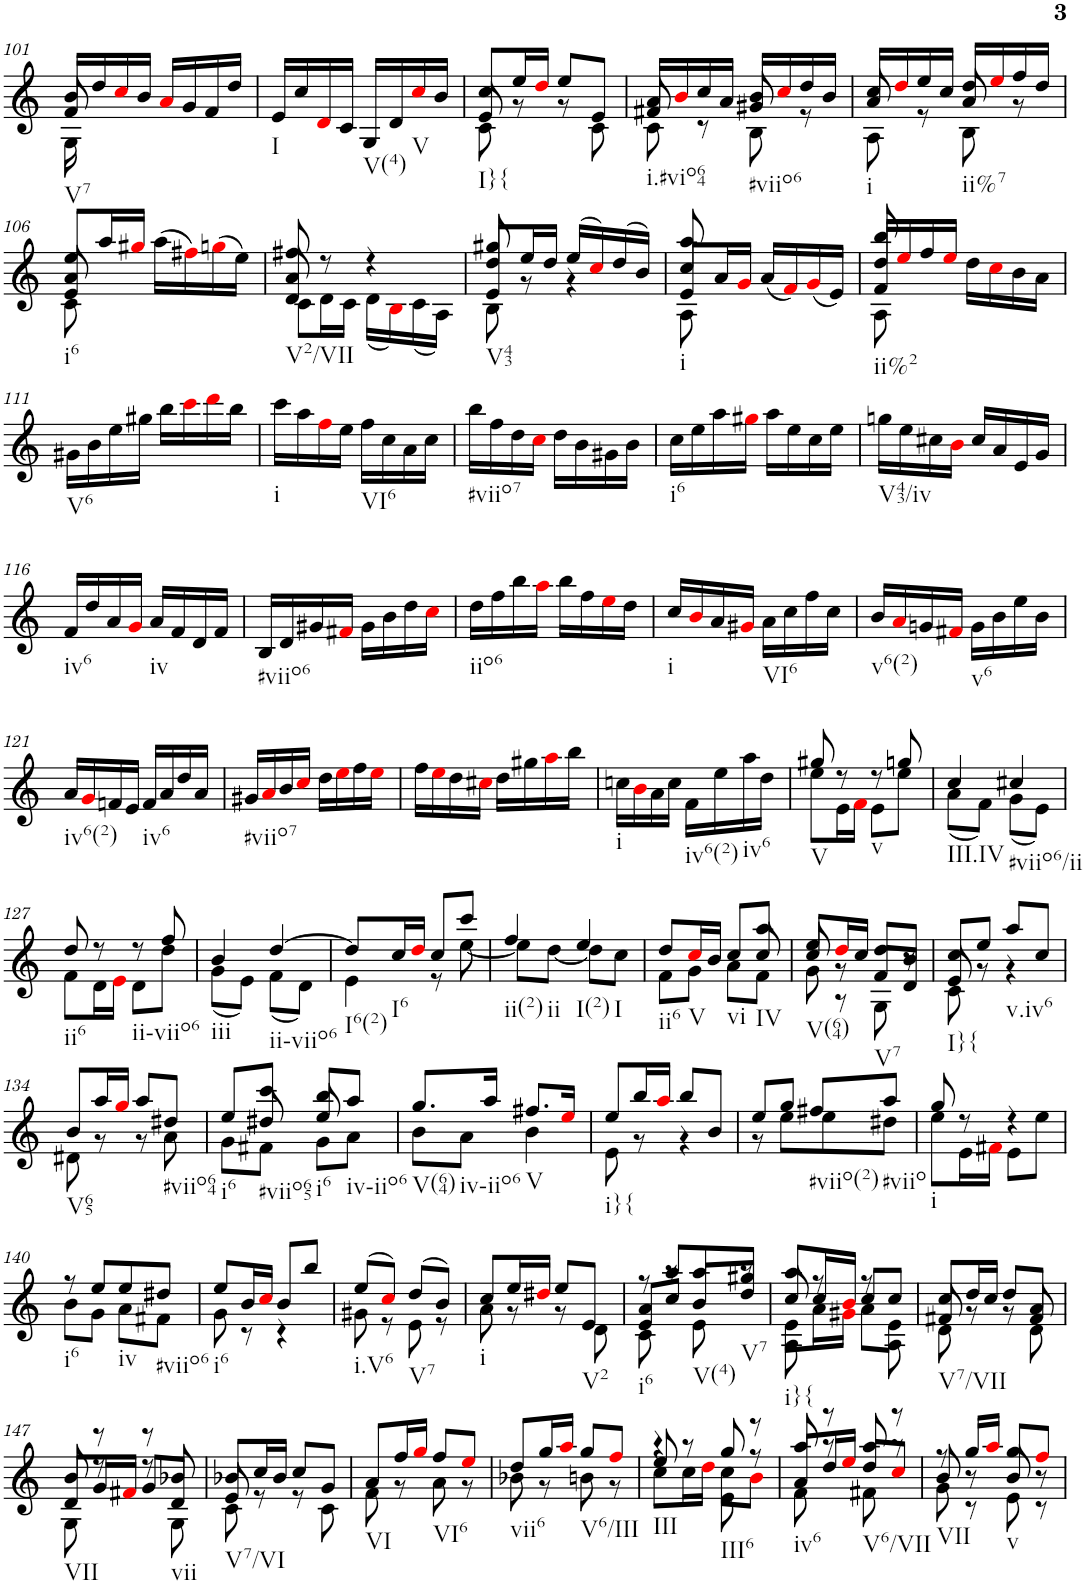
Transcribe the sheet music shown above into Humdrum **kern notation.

**kern
*part1
*staff1
*I"Violin
*I'Vln.
!!LO:PB:g=z
*clefG2
*k[]
*M2/4
=101
*^
*	*^
!LO:TX:b:t=V7	!	!
16b/LL	16G\	8f/
16dd/	4..ryy	.
16cci/	.	4.ryy
16b/JJ	.	.
16ai/LL	.	.
16g/	.	.
16f/	.	.
16dd/JJ	.	.
*v	*v	*v
=102
!LO:TX:b:t=I
16e/LL
16cc/
16di/
16c/JJ
!LO:TX:b:t=V(4)
16G/LL
16d/
!LO:TX:b:t=V
16cci/
16b/JJ
=103
*^
*	*^
!LO:TX:b:t=I}{	!	!
8cc/L	8c\	8e/
16ee/L	8r	4.ryy
16ddi/JJ	.	.
8ee/L	8r	.
8e/J	8c\	.
=104	=104	=104
!LO:TX:b:t=i.#vio64	!	!
16a/LL	8c\	8f#X/
16bi/	.	.
16cc/	8ryy	8r
16a/JJ	.	.
!LO:TX:b:t=#viio6	!	!
16b/LL	8B\	8g#X/
16cci/	.	.
16dd/	8ryy	8r
16b/JJ	.	.
=105	=105	=105
!LO:TX:b:t=i	!	!
16cc/LL	8A\	8a/
16ddi/	.	.
16ee/	8ryy	8r
16cc/JJ	.	.
!LO:TX:b:t=ii%7	!	!
16dd/LL	8B\	8a/
16eei/	.	.
16ff/	8ryy	8r
16dd/JJ	.	.
!!LO:LB:g=z	!!	!!
=106	=106	=106
!LO:TX:b:t=i6	!	!
8ee/L	8c\	8e/ 8a/
16aa/L	4.ryy	4.ryy
16gg#Xi/JJ	.	.
(16aa\LL	.	.
16ff#Xi\)	.	.
(16ggni\	.	.
16ee\JJ)	.	.
=107	=107	=107
!LO:TX:b:t=V2/VII	!	!
8ff#X/	8c\L	8d/ 8a/
8r	16d\L	4.ryy
.	16c\JJ	.
4r	(16d\LL	.
.	16Bi\)	.
.	(16c\	.
.	16A\JJ)	.
=108	=108	=108
!LO:TX:b:t=V43	!	!
8dd/L	8B\	8e/ 8gg#X/
16ee/L	8r	4.ryy
16dd/JJ	.	.
(16ee/LL	4r	.
16cci/)	.	.
(16dd/	.	.
16b/JJ)	.	.
=109	=109	=109
!LO:TX:b:t=i	!	!
8e/L	8A\	8cc/ 8aa/
16a/L	4.ryy	4.ryy
16gi/JJ	.	.
(16a/LL	.	.
16fi/)	.	.
(16gi/	.	.
16e/JJ)	.	.
=110	=110	=110
!LO:TX:b:t=ii%2	!	!
16dd/LL	8A\	8f/ 8bb/
16eei/	.	.
16ff/	4.ryy	4.ryy
16eei/JJ	.	.
16dd\LL	.	.
16cci\	.	.
16b\	.	.
16a\JJ	.	.
*v	*v	*v
!!LO:LB:g=z
=111
!LO:TX:b:t=V6
16g#X\LL
16b\
16ee\
16gg#X\JJ
16bb\LL
16ccci\
16dddi\
16bb\JJ
=112
!LO:TX:b:t=i
16ccc\LL
16aa\
16ffi\
16ee\JJ
!LO:TX:b:t=VI6
16ff\LL
16cc\
16a\
16cc\JJ
=113
!LO:TX:b:t=#viio7
16bb\LL
16ff\
16dd\
16cci\JJ
16dd\LL
16b\
16g#X\
16b\JJ
=114
!LO:TX:b:t=i6
16cc\LL
16ee\
16aa\
16gg#Xi\JJ
16aa\LL
16ee\
16cc\
16ee\JJ
=115
!LO:TX:b:t=V43/iv
16ggn\LL
16ee\
16cc#X\
16bi\JJ
16cc#/LL
16a/
16e/
16g/JJ
!!LO:LB:g=z
=116
!LO:TX:b:t=iv6
16f/LL
16dd/
16a/
16gi/JJ
!LO:TX:b:t=iv
16a/LL
16f/
16d/
16f/JJ
=117
!LO:TX:b:t=#viio6
16B/LL
16d/
16g#X/
16f#Xi/JJ
16g#\LL
16b\
16dd\
16cci\JJ
=118
!LO:TX:b:t=iio6
16dd\LL
16ff\
16bb\
16aai\JJ
16bb\LL
16ff\
16eei\
16dd\JJ
=119
!LO:TX:b:t=i
16cc/LL
16bi/
16a/
16g#Xi/JJ
!LO:TX:b:t=VI6
16a\LL
16cc\
16ff\
16cc\JJ
=120
!LO:TX:b:t=v6(2)
16b/LL
16ai/
16gn/
16f#Xi/JJ
!LO:TX:b:t=v6
16g\LL
16b\
16ee\
16b\JJ
!!LO:LB:g=z
=121
!LO:TX:b:t=iv6(2)
16a/LL
16gi/
16fn/
16e/JJ
!LO:TX:b:t=iv6
16f/LL
16a/
16dd/
16a/JJ
=122
!LO:TX:b:t=#viio7
16g#X/LL
16ai/
16b/
16cci/JJ
16dd\LL
16eei\
16ff\
16eei\JJ
=123
16ff\LL
16eei\
16dd\
16cc#Xi\JJ
16dd\LL
16gg#X\
16aai\
16bb\JJ
=124
!LO:TX:b:t=i
16ccn\LL
16bi\
16a\
16cc\JJ
!LO:TX:b:t=iv6(2)
16f\LL
16ee\
!LO:TX:b:t=iv6
16aa\
16dd\JJ
=125
*^
!LO:TX:b:t=V	!
8gg#X/	8ee\L
8r	16e\L
.	16fi\JJ
!LO:TX:b:t=v	!
8r	8e\L
8ggn/	8ee\J
=126	=126
!LO:TX:b:t=III.IV	!
4cc/	(8a\L
.	8f\J)
!LO:TX:b:t=#viio6/ii	!
4cc#X/	(8g\L
.	8e\J)
!!LO:LB:g=z	!!
=127	=127
!LO:TX:b:t=ii6	!
8dd/	8f\L
8r	16d\L
.	16ei\JJ
!LO:TX:b:t=ii-viio6	!
8r	8d\L
8ff/	8dd\J
=128	=128
!LO:TX:b:t=iii	!
4b/	(8g\L
.	8e\J)
!LO:TX:b:t=ii-viio6	!
[4dd/	(8f\L
.	8d\J)
=129	=129
!LO:TX:b:t=I6(2)	!
8dd/L]	4e\
!LO:TX:b:t=I6	!
16cc/L	.
16ddi/JJ	.
8cc/L	8r
8ccc/J	[8ee\
=130	=130
!LO:TX:b:t=ii(2)	!
!LO:TX:b:t=ii	!
4ff/	8ee\L]
.	[8dd\J
!LO:TX:b:t=I(2)	!
!LO:TX:b:t=I	!
4ee/	8dd\L]
.	8cc\J
=131	=131
*	*^
!LO:TX:b:t=ii6	!	!
8dd/L	8f\L	4.ryy
!LO:TX:b:t=V	!	!
16cci/L	8g\J	.
16b/JJ	.	.
!LO:TX:b:t=vi	!	!
8cc/L	8a\L	.
!LO:TX:b:t=IV	!	!
8aa/J	8f\J	8cc/
=132	=132	=132
!LO:TX:b:t=V(64)	!	!
8ee/L	8g\	8cc/
16ddi/L	8r	8r
16cc/JJ	.	.
!LO:TX:b:t=V7	!	!
8dd/L	8G\	8f/L
8b/J	8r	8d/J
=133	=133	=133
!LO:TX:b:t=I}{	!	!
8cc/L	8c\	8e/
8ee/J	8r	4.ryy
!LO:TX:b:t=v.iv6	!	!
8aa/L	4r	.
8cc/J	.	.
*	*v	*v
!!LO:LB:g=z
=134	=134
!LO:TX:b:t=V65	!
8b/L	8d#X\
16aa/L	8r
16ggi/JJ	.
8aa/L	8r
!LO:TX:b:t=#viio64	!
8dd#X/J	8a\
=135	=135
*	*^
!LO:TX:b:t=i6	!	!
8ee/L	8g\L	8ryy
!LO:TX:b:t=#viio65	!	!
8ccc/J	8f#X\J	8dd#X/
!LO:TX:b:t=i6	!	!
8bb/L	8g\L	8ee/
!LO:TX:b:t=iv-iio6	!	!
8aa/J	8a\J	8ryy
=136	=136	=136
!LO:TX:b:t=V(64)	!	!
!LO:TX:b:t=iv-iio6	!	!
*	*v	*v
8.gg/L	8b\L
.	8a\J
16aa/Jk	.
!LO:TX:b:t=V	!
8.ff#X/L	4b\
16eei/Jk	.
=137	=137
!LO:TX:b:t=i}{	!
8ee/L	8e\
16bb/L	8r
16aai/JJ	.
8bb/L	4r
8b/J	.
=138	=138
8ee/L	8r
8gg/J	8ee\L
!LO:TX:b:t=#viio(2)	!
8ff#X/L	8ee\
!LO:TX:b:t=#viio	!
8aa/J	8dd#X\J
=139	=139
!LO:TX:b:t=i	!
8gg/	8ee\L
8r	16e\L
.	16f#Xi\JJ
4r	8e\L
.	8ee\J
!!LO:LB:g=z	!!
=140	=140
!LO:TX:b:t=i6	!
8r	8b\L
8ee/L	8g\J
!LO:TX:b:t=iv	!
8ee/	8a\L
!LO:TX:b:t=#viio6	!
8dd#X/J	8f#X\J
=141	=141
!LO:TX:b:t=i6	!
8ee/L	8g\
16b/L	8r
16cci/JJ	.
8b/L	4r
8bb/J	.
=142	=142
!LO:TX:b:t=i.V6	!
(8ee/L	8g#X\
8cci/J)	8r
!LO:TX:b:t=V7	!
(8dd/L	8e\
8b/J)	8r
=143	=143
!LO:TX:b:t=i	!
8cc/L	8a\
16ee/L	8r
16dd#Xi/JJ	.
8ee/L	8r
!LO:TX:b:t=V2	!
8e/J	8d\
=144	=144
*	*^
!LO:TX:b:t=i6	!	!
8r	8c\	8e/ 8a/L
8aa/L	8r	8cc/J
!LO:TX:b:t=V(4)	!	!
8aa/	8e\	8b/L
!LO:TX:b:t=V7	!	!
8gg#X/J	8r	8dd/J
=145	=145	=145
*	*	*^
!LO:TX:b:t=i}{	!	!	!
8aa/L	8A\	8cc/	8e\L
16cc/L	8r	4.ryy	16a\L
16bi/JJ	.	.	16g#Xi\JJ
8cc/L	8r	.	8a\L
8cc/J	8A\	.	8e\J
=146	=146	=146	=146
!LO:TX:b:t=V7/VII	!	!	!
*	*	*v	*v
8cc/L	8d\	8f#X/
16dd/L	8r	4ryy
16cc/JJ	.	.
8dd/L	8r	.
8a/J	8d\	8f#/
!!LO:LB:g=z	!!	!!
=147	=147	=147
!LO:TX:b:t=VII	!	!
8b/	8G\	8d/L
8r	8r	16g/L
.	.	16f#Xi/JJ
8r	8r	8g/L
!LO:TX:b:t=vii	!	!
8b-X/	8G\	8d/J
=148	=148	=148
!LO:TX:b:t=V7/VI	!	!
8b-X/L	8c\	8e/
16cc/L	8r	4.ryy
16b-/JJ	.	.
8cc/L	8r	.
8g/J	8c\	.
*	*v	*v
=149	=149
!LO:TX:b:t=VI	!
8a/L	8f\
16ff/L	8r
16ggi/JJ	.
!LO:TX:b:t=VI6	!
8ff/L	8a\
8eei/J	8r
=150	=150
!LO:TX:b:t=vii6	!
8dd/L	8b-X\
16gg/L	8r
16aai/JJ	.
!LO:TX:b:t=V6/III	!
8gg/L	8bn\
8ffi/J	8r
=151	=151
*	*^
!LO:TX:b:t=III	!	!
8ee/	4r	8cc\L
8r	.	16cc\L
.	.	16ddi\JJ
!LO:TX:b:t=III6	!	!
8gg/	8e\	8cc\L
8r	8r	8bi\J
=152	=152	=152
!LO:TX:b:t=iv6	!	!
8aa/	8f\	8a/L
8r	8r	16dd/L
.	.	16eei/JJ
!LO:TX:b:t=V6/VII	!	!
8aa/	8f#X\	8dd/L
8r	8r	8cci/J
=153	=153	=153
!LO:TX:b:t=VII	!	!
8r	8g\	8b/
16gg/LL	8r	8r
16aai/JJ	.	.
!LO:TX:b:t=v	!	!
8gg/L	8e\	8b/
8ffi/J	8r	8r
*v	*v	*v
=
*-
